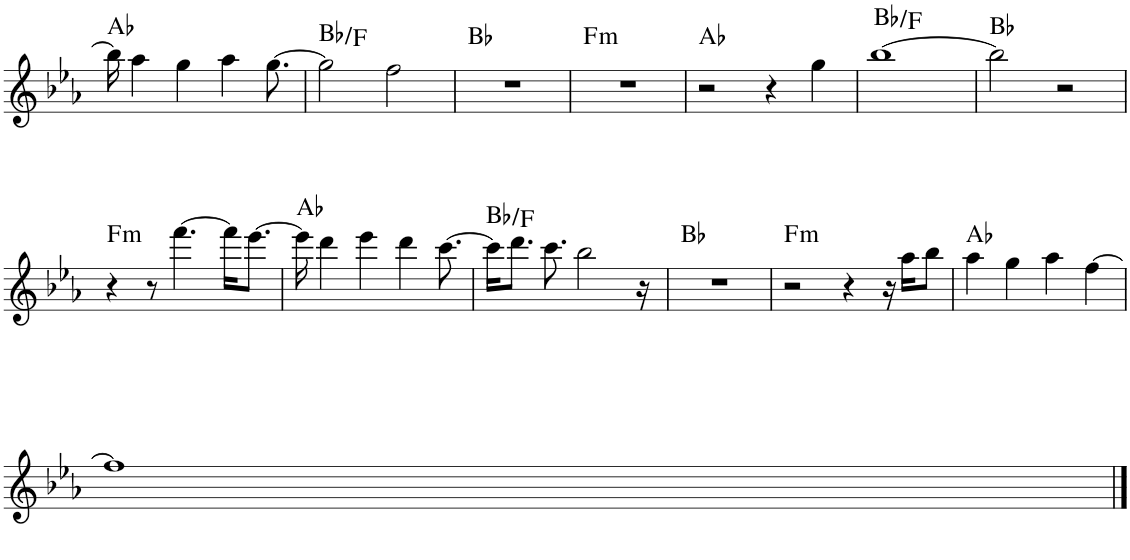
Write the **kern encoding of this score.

**kern	**harte
*part1	*part1
*staff1	*
*I"Piano	*
*I'Pno.	*
!!LO:PB:g=z
*clefG2	*
*k[b-e-a-]	*
*M4/4	*
=137	=137
16bb-\]	Ab:maj
4aa-\	.
4gg\	.
4aa-\	.
[8.gg\	.
=138	=138
2gg\]	Bb:maj/5
2ff\	.
=139	=139
1r	Bb:maj
=140	=140
!	!LO:H:kt=m
1r	F:min
=141	=141
2r	Ab:maj
4r	.
4gg\	.
=142	=142
[1bb-	Bb:maj/5
=143	=143
2bb-\]	Bb:maj
2r	.
!!LO:LB:g=z
=144	=144
!	!LO:H:kt=m
4r	F:min
8r	.
[4.fff\	.
16fff\KL]	.
[8.eee-\J	.
=145	=145
16eee-\]	Ab:maj
4ddd\	.
4eee-\	.
4ddd\	.
[8.ccc\	.
=146	=146
16ccc\KL]	Bb:maj/5
8.ddd\J	.
8.ccc\	.
2bb-\	.
16r	.
=147	=147
1r	Bb:maj
=148	=148
!	!LO:H:kt=m
2r	F:min
4r	.
16r	.
16aa-\KL	.
8bb-\J	.
=149	=149
4aa-\	Ab:maj
4gg\	.
4aa-\	.
[4ff\	.
!!LO:LB:g=z
=150	=150
1ff]	.
==	==
*-	*-
